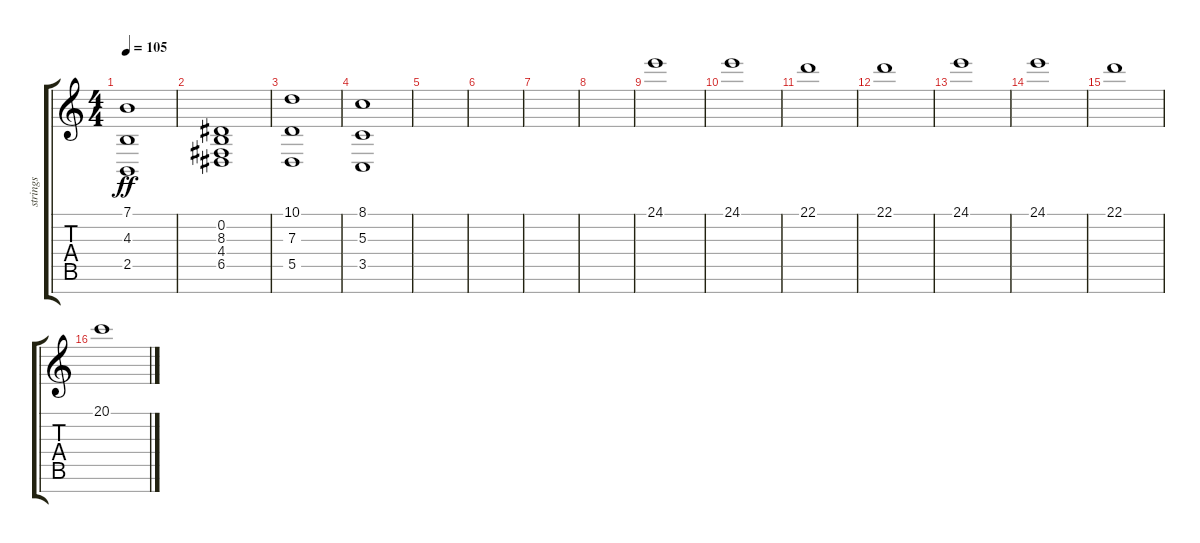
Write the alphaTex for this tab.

\track ("strings" "strings") {instrument stringensemble1}
\staff {score tabs}
\tuning (E4 B3 G3 D3 A2 E2 B1) {hide}
\ts (4 4)
\tempo 105
\clef g2
\ks c
(7.1 4.3 2.5).1{dy ff} |
(0.2 8.3 4.4 6.5).1 |
(10.1 7.3 5.5).1 |
(8.1 5.3 3.5).1 |
|
|
|
|
24.1.1 |
24.1.1 |
22.1.1 |
22.1.1 |
24.1.1 |
24.1.1 |
22.1.1 |
20.1.1
